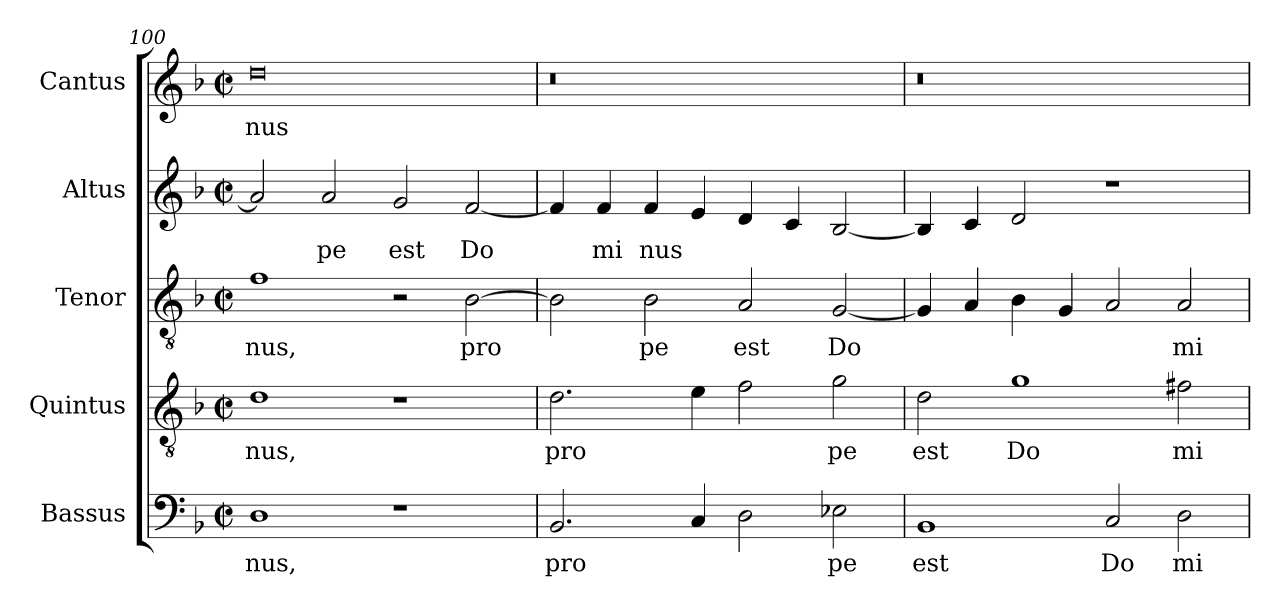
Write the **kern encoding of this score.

**kern	**text	**kern	**text	**kern	**text	**kern	**text	**kern	**text
*part5	*part5	*part4	*part4	*part3	*part3	*part2	*part2	*part1	*part1
*staff5	*staff5	*staff4	*staff4	*staff3	*staff3	*staff2	*staff2	*staff1	*staff1
*I"Bassus	*	*I"Quintus	*	*I"Tenor	*	*I"Altus	*	*I"Cantus	*
!!LO:PB:g=z
*clefF4	*	*clefGv2	*	*clefGv2	*	*clefG2	*	*clefG2	*
*k[b-]	*	*k[b-]	*	*k[b-]	*	*k[b-]	*	*k[b-]	*
*F:	*	*F:	*	*F:	*	*F:	*	*F:	*
*M2/2	*	*M2/2	*	*M2/2	*	*M2/2	*	*M2/2	*
*met(c|)	*	*met(c|)	*	*met(c|)	*	*met(c|)	*	*met(c|)	*
=100	=100	=100	=100	=100	=100	=100	=100	=100	=100
!	!LO:LY:b:cj	!	!LO:LY:b:cj	!	!LO:LY:b:cj	!	!LO:LY:b:cj	!	!LO:LY:b:cj
1D	-nus,	1d	nus,	1f	nus,	2a/]	.	0dd	nus
!	!	!	!	!	!	!	!LO:LY:b:cj	!	!
.	.	.	.	.	.	2a/	pe	.	.
!	!	!	!	!	!	!	!LO:LY:b:cj	!	!
1r	.	1r	.	2r	.	2g/	est	.	.
!	!	!	!	!	!LO:LY:b:cj	!	!LO:LY:b:cj	!	!
.	.	.	.	[>2B-\	pro	[<2f/	Do	.	.
=101	=101	=101	=101	=101	=101	=101	=101	=101	=101
!	!LO:LY:b:cj	!	!LO:LY:b:cj	!	!LO:LY:b:cj	!	!LO:LY:b:cj	!	!
2.BB-/	pro	2.d\	pro	2B-\]	.	4f/]	.	0r	.
!	!	!	!	!	!	!	!LO:LY:b:cj	!	!
.	.	.	.	.	.	4f/	mi	.	.
!	!	!	!	!	!LO:LY:b:cj	!	!LO:LY:b:cj	!	!
.	.	.	.	2B-\	pe	4f/	nus	.	.
!	!LO:LY:b:cj	!	!LO:LY:b:cj	!	!	!	!LO:LY:b:cj	!	!
4C/	.	4e\	.	.	.	4e/	.	.	.
!	!LO:LY:b:cj	!	!LO:LY:b:cj	!	!LO:LY:b:cj	!	!LO:LY:b:cj	!	!
2D\	.	2f\	.	2A/	est	4d/	.	.	.
!	!	!	!	!	!	!	!LO:LY:b:cj	!	!
.	.	.	.	.	.	4c/	.	.	.
!	!LO:LY:b:cj	!	!LO:LY:b:cj	!	!LO:LY:b:cj	!	!LO:LY:b:cj	!	!
2E-X\	pe	2g\	pe	[<2G/	Do	[<2B-/	.	.	.
=102	=102	=102	=102	=102	=102	=102	=102	=102	=102
!	!LO:LY:b:cj	!	!LO:LY:b:cj	!	!LO:LY:b:cj	!	!LO:LY:b:cj	!	!
1BB-	est	2d\	est	4G/]	.	4B-/]	.	0r	.
!	!	!	!	!	!LO:LY:b:cj	!	!LO:LY:b:cj	!	!
.	.	.	.	4A/	.	4c/	.	.	.
!	!	!	!LO:LY:b:cj	!	!LO:LY:b:cj	!	!LO:LY:b:cj	!	!
.	.	1g	Do	4B-\	.	2d/	.	.	.
!	!	!	!	!	!LO:LY:b:cj	!	!	!	!
.	.	.	.	4G/	.	.	.	.	.
!	!LO:LY:b:cj	!	!	!	!LO:LY:b:cj	!	!	!	!
2C/	Do	.	.	2A/	.	1r	.	.	.
!	!LO:LY:b:cj	!	!LO:LY:b:cj	!	!LO:LY:b:cj	!	!	!	!
2D\	mi	2f#\	mi	2A/	mi	.	.	.	.
=	=	=	=	=	=	=	=	=	=
*-	*-	*-	*-	*-	*-	*-	*-	*-	*-
